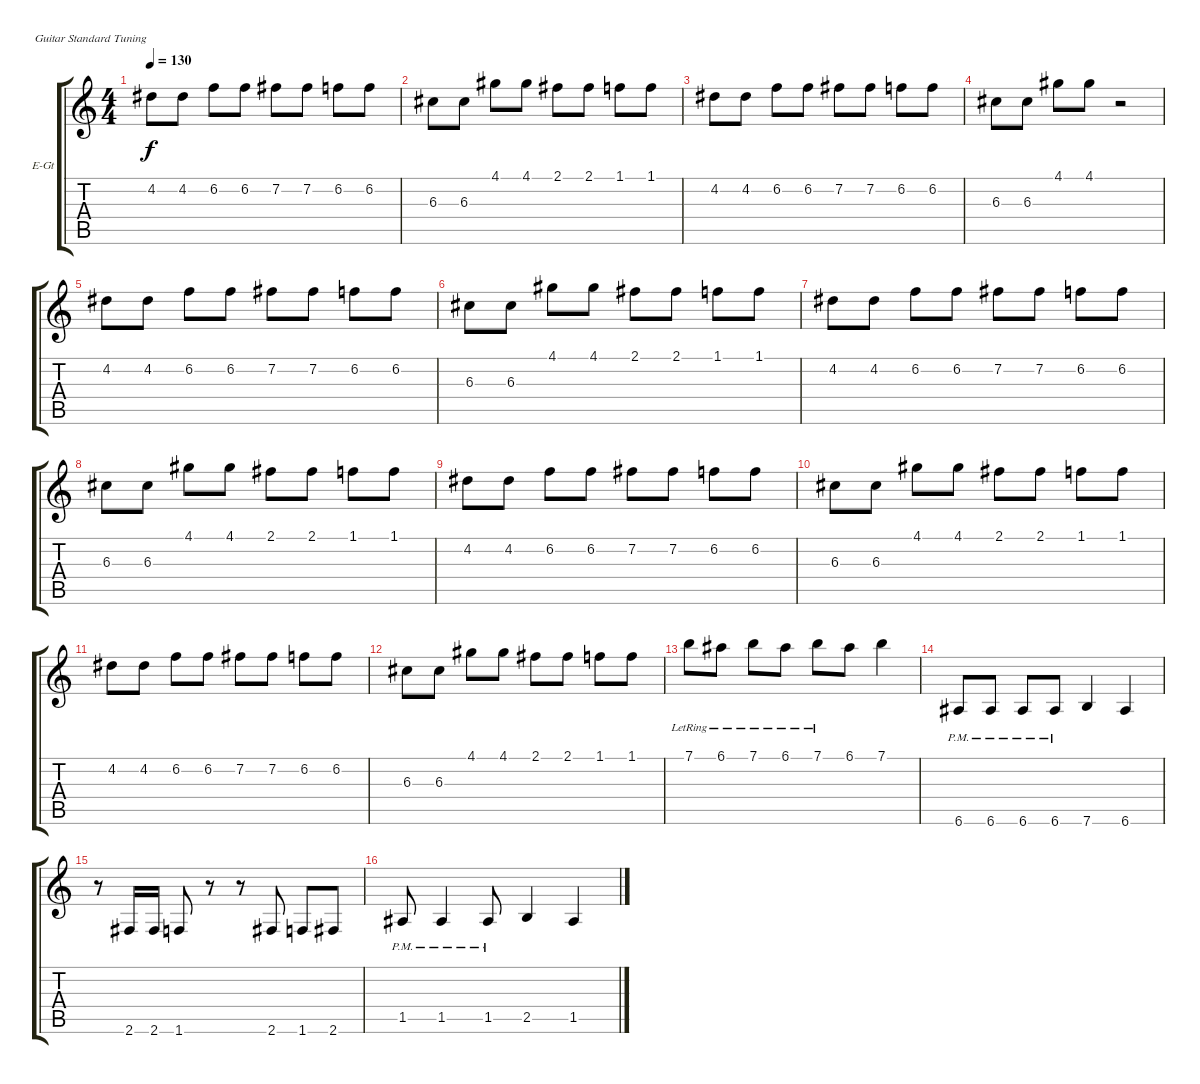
\defaultSystemsLayout 4
\bracketExtendMode groupsimilarinstruments
\firstSystemTrackNameOrientation horizontal
\otherSystemsTrackNameOrientation horizontal
\track ("Electric Guitar" "E-Gt") {instrument distortionguitar}
\staff {score tabs}
\tuning (E4 B3 G3 D3 A2 E2)
\ts (4 4)
\tempo 130
\clef g2
\ks c
4.2.8{dy f instrument distortionguitar} 4.2.8 6.2.8 6.2.8 7.2.8 7.2.8 6.2.8 6.2.8 |
6.3.8 6.3.8 4.1.8 4.1.8 2.1.8 2.1.8 1.1.8 1.1.8 |
4.2.8 4.2.8 6.2.8 6.2.8 7.2.8 7.2.8 6.2.8 6.2.8 |
6.3.8 6.3.8 4.1.8 4.1.8 r.2 |
4.2.8 4.2.8 6.2.8 6.2.8 7.2.8 7.2.8 6.2.8 6.2.8 |
6.3.8 6.3.8 4.1.8 4.1.8 2.1.8 2.1.8 1.1.8 1.1.8 |
4.2.8 4.2.8 6.2.8 6.2.8 7.2.8 7.2.8 6.2.8 6.2.8 |
6.3.8 6.3.8 4.1.8 4.1.8 2.1.8 2.1.8 1.1.8 1.1.8 |
4.2.8 4.2.8 6.2.8 6.2.8 7.2.8 7.2.8 6.2.8 6.2.8 |
6.3.8 6.3.8 4.1.8 4.1.8 2.1.8 2.1.8 1.1.8 1.1.8 |
4.2.8 4.2.8 6.2.8 6.2.8 7.2.8 7.2.8 6.2.8 6.2.8 |
6.3.8 6.3.8 4.1.8 4.1.8 2.1.8 2.1.8 1.1.8 1.1.8 |
7.1{lr}.8 6.1{lr}.8 7.1{lr}.8 6.1{lr}.8 7.1{lr}.8 6.1.8 7.1.4 |
6.6{pm}.8 6.6{pm}.8 6.6{pm}.8 6.6{pm}.8 7.6.4 6.6.4 |
r.8 2.6.16 2.6.16 1.6.8 r.8 r.8 2.6.8 1.6.8 2.6.8 |
1.5{pm}.8 1.5{pm}.4 1.5{pm}.8 2.5.4 1.5.4
